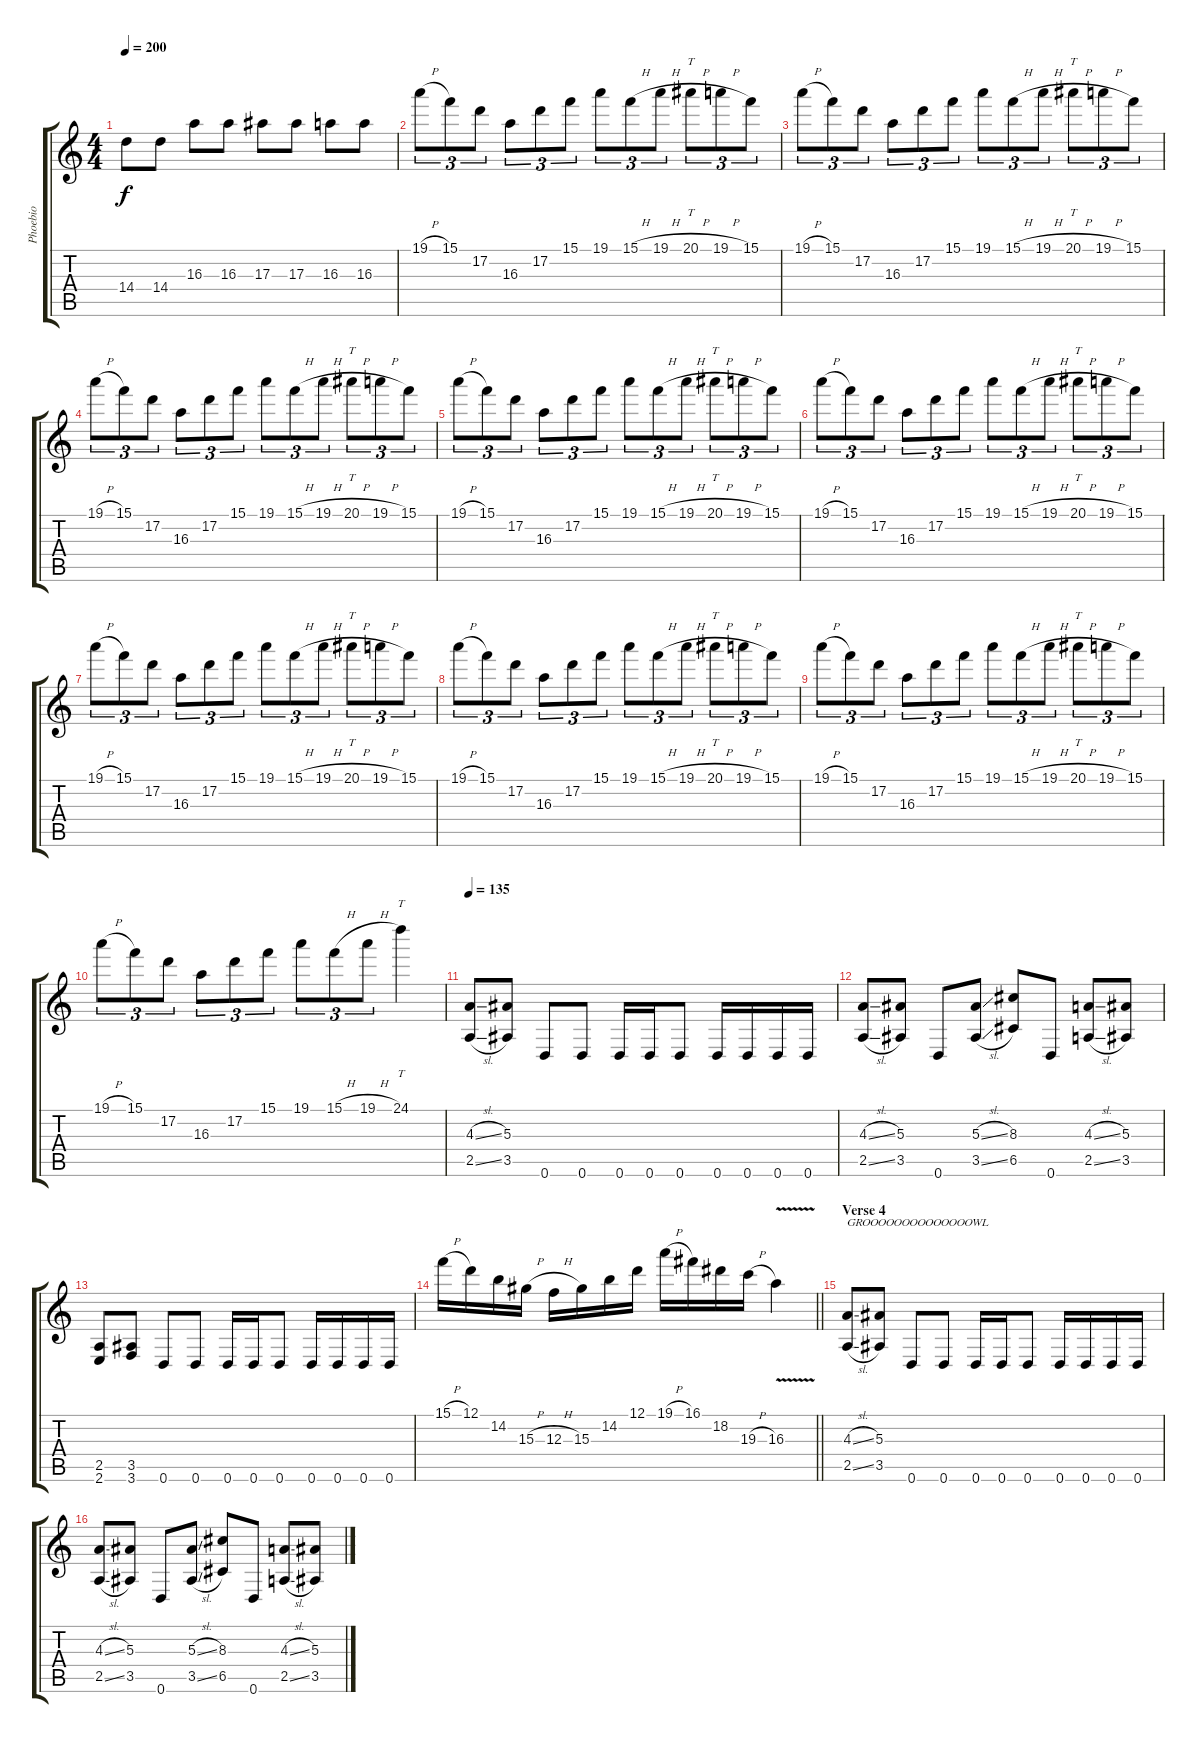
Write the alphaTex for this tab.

\track ("Phoebio" "Phoebio") {instrument distortionguitar}
\staff {score tabs}
\tuning (D4 A3 F3 C3 G2 D2) {hide}
\ts (4 4)
\tempo 200
\clef g2
\ks c
14.4.8{dy f} 14.4.8 16.3.8 16.3.8 17.3.8 17.3.8 16.3.8 16.3.8 |
19.1{h}.8{tu (3 2)} 15.1.8{tu (3 2)} 17.2.8{tu (3 2)} 16.3.8{tu (3 2)} 17.2.8{tu (3 2)} 15.1.8{tu (3 2)} 19.1.8{tu (3 2)} 15.1{h}.8{tu (3 2)} 19.1{h}.8{tu (3 2)} 20.1{h}.8{tt tu (3 2)} 19.1{h}.8{tu (3 2)} 15.1.8{tu (3 2)} |
19.1{h}.8{tu (3 2)} 15.1.8{tu (3 2)} 17.2.8{tu (3 2)} 16.3.8{tu (3 2)} 17.2.8{tu (3 2)} 15.1.8{tu (3 2)} 19.1.8{tu (3 2)} 15.1{h}.8{tu (3 2)} 19.1{h}.8{tu (3 2)} 20.1{h}.8{tt tu (3 2)} 19.1{h}.8{tu (3 2)} 15.1.8{tu (3 2)} |
19.1{h}.8{tu (3 2)} 15.1.8{tu (3 2)} 17.2.8{tu (3 2)} 16.3.8{tu (3 2)} 17.2.8{tu (3 2)} 15.1.8{tu (3 2)} 19.1.8{tu (3 2)} 15.1{h}.8{tu (3 2)} 19.1{h}.8{tu (3 2)} 20.1{h}.8{tt tu (3 2)} 19.1{h}.8{tu (3 2)} 15.1.8{tu (3 2)} |
19.1{h}.8{tu (3 2)} 15.1.8{tu (3 2)} 17.2.8{tu (3 2)} 16.3.8{tu (3 2)} 17.2.8{tu (3 2)} 15.1.8{tu (3 2)} 19.1.8{tu (3 2)} 15.1{h}.8{tu (3 2)} 19.1{h}.8{tu (3 2)} 20.1{h}.8{tt tu (3 2)} 19.1{h}.8{tu (3 2)} 15.1.8{tu (3 2)} |
19.1{h}.8{tu (3 2)} 15.1.8{tu (3 2)} 17.2.8{tu (3 2)} 16.3.8{tu (3 2)} 17.2.8{tu (3 2)} 15.1.8{tu (3 2)} 19.1.8{tu (3 2)} 15.1{h}.8{tu (3 2)} 19.1{h}.8{tu (3 2)} 20.1{h}.8{tt tu (3 2)} 19.1{h}.8{tu (3 2)} 15.1.8{tu (3 2)} |
19.1{h}.8{tu (3 2)} 15.1.8{tu (3 2)} 17.2.8{tu (3 2)} 16.3.8{tu (3 2)} 17.2.8{tu (3 2)} 15.1.8{tu (3 2)} 19.1.8{tu (3 2)} 15.1{h}.8{tu (3 2)} 19.1{h}.8{tu (3 2)} 20.1{h}.8{tt tu (3 2)} 19.1{h}.8{tu (3 2)} 15.1.8{tu (3 2)} |
19.1{h}.8{tu (3 2)} 15.1.8{tu (3 2)} 17.2.8{tu (3 2)} 16.3.8{tu (3 2)} 17.2.8{tu (3 2)} 15.1.8{tu (3 2)} 19.1.8{tu (3 2)} 15.1{h}.8{tu (3 2)} 19.1{h}.8{tu (3 2)} 20.1{h}.8{tt tu (3 2)} 19.1{h}.8{tu (3 2)} 15.1.8{tu (3 2)} |
19.1{h}.8{tu (3 2)} 15.1.8{tu (3 2)} 17.2.8{tu (3 2)} 16.3.8{tu (3 2)} 17.2.8{tu (3 2)} 15.1.8{tu (3 2)} 19.1.8{tu (3 2)} 15.1{h}.8{tu (3 2)} 19.1{h}.8{tu (3 2)} 20.1{h}.8{tt tu (3 2)} 19.1{h}.8{tu (3 2)} 15.1.8{tu (3 2)} |
19.1{h}.8{tu (3 2)} 15.1.8{tu (3 2)} 17.2.8{tu (3 2)} 16.3.8{tu (3 2)} 17.2.8{tu (3 2)} 15.1.8{tu (3 2)} 19.1.8{tu (3 2)} 15.1{h}.8{tu (3 2)} 19.1{h}.8{tu (3 2)} 24.1.4{tt} |
\tempo 135
(4.3{sl} 2.5{sl}).8 (5.3 3.5).8 0.6.8 0.6.8 0.6.16 0.6.16 0.6.8 0.6.16 0.6.16 0.6.16 0.6.16 |
(4.3{sl} 2.5{sl}).8 (5.3 3.5).8 0.6.8 (5.3{sl} 3.5{sl}).8 (8.3 6.5).8 0.6.8 (4.3{sl} 2.5{sl}).8 (5.3 3.5).8 |
(2.5 2.6).8 (3.5 3.6).8 0.6.8 0.6.8 0.6.16 0.6.16 0.6.8 0.6.16 0.6.16 0.6.16 0.6.16 |
\barLineRight lightlight
15.1{h}.16 12.1.16 14.2.16 15.3{h}.16 12.3{h}.16 15.3.16 14.2.16 12.1.16 19.1{h}.16 16.1.16 18.2.16 19.3{h}.16 16.3{v}.4 |
\section ("" "Verse 4")
(4.3{sl} 2.5{sl}).8{txt "GROOOOOOOOOOOOOOWL "} (5.3 3.5).8 0.6.8 0.6.8 0.6.16 0.6.16 0.6.8 0.6.16 0.6.16 0.6.16 0.6.16 |
(4.3{sl} 2.5{sl}).8 (5.3 3.5).8 0.6.8 (5.3{sl} 3.5{sl}).8 (8.3 6.5).8 0.6.8 (4.3{sl} 2.5{sl}).8 (5.3 3.5).8
